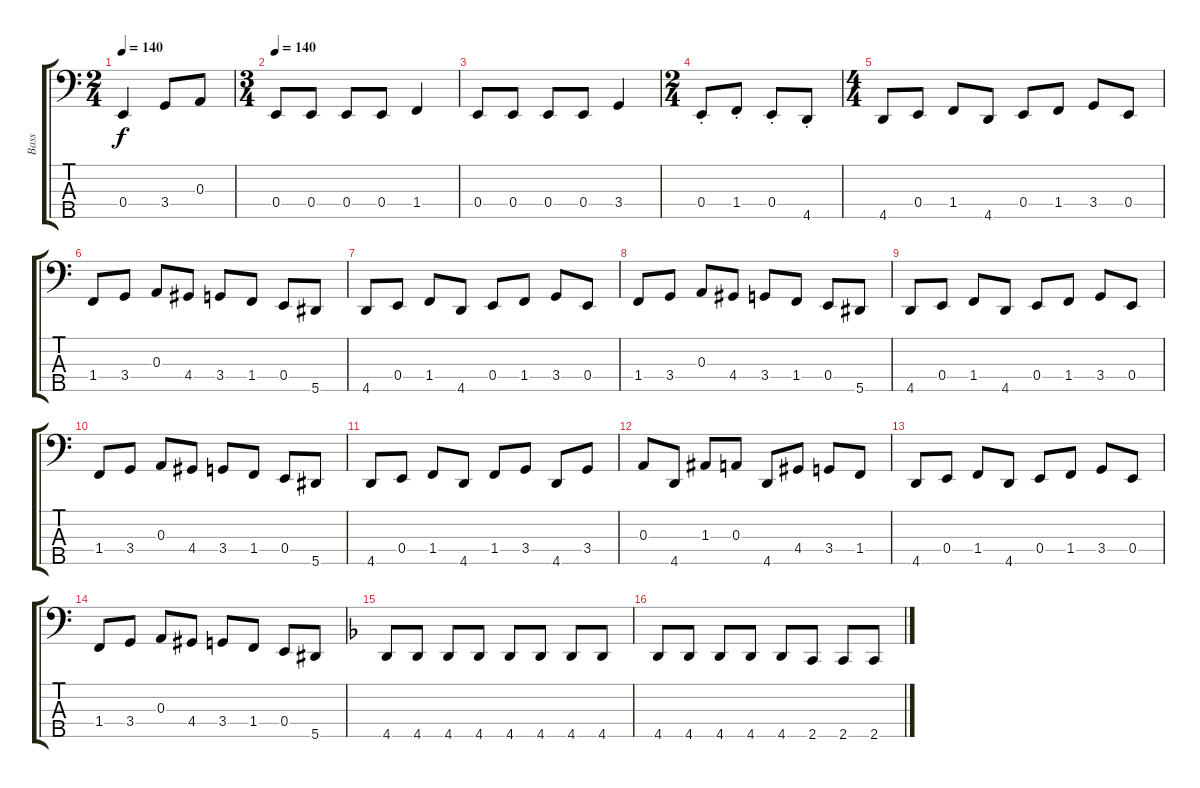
\track ("Bass" "Bass") {instrument electricbassfinger}
\staff {score tabs}
\tuning (G2 D2 A1 E1 Bb0) {hide}
\ts (2 4)
\tempo 140
\clef f4
\ks aminor
0.4.4{dy f} 3.4.8 0.3.8 |
\ts (3 4)
\tempo 140
0.4.8 0.4.8 0.4.8 0.4.8 1.4.4 |
0.4.8 0.4.8 0.4.8 0.4.8 3.4.4 |
\ts (2 4)
0.4{st}.8 1.4{st}.8 0.4{st}.8 4.5{st}.8 |
\ts (4 4)
4.5.8 0.4.8 1.4.8 4.5.8 0.4.8 1.4.8 3.4.8 0.4.8 |
1.4.8 3.4.8 0.3.8 4.4.8 3.4.8 1.4.8 0.4.8 5.5.8 |
4.5.8 0.4.8 1.4.8 4.5.8 0.4.8 1.4.8 3.4.8 0.4.8 |
1.4.8 3.4.8 0.3.8 4.4.8 3.4.8 1.4.8 0.4.8 5.5.8 |
4.5.8 0.4.8 1.4.8 4.5.8 0.4.8 1.4.8 3.4.8 0.4.8 |
1.4.8 3.4.8 0.3.8 4.4.8 3.4.8 1.4.8 0.4.8 5.5.8 |
4.5.8 0.4.8 1.4.8 4.5.8 1.4.8 3.4.8 4.5.8 3.4.8 |
0.3.8 4.5.8 1.3.8 0.3.8 4.5.8 4.4.8 3.4.8 1.4.8 |
4.5.8 0.4.8 1.4.8 4.5.8 0.4.8 1.4.8 3.4.8 0.4.8 |
1.4.8 3.4.8 0.3.8 4.4.8 3.4.8 1.4.8 0.4.8 5.5.8 |
\ks dminor
4.5.8 4.5.8 4.5.8 4.5.8 4.5.8 4.5.8 4.5.8 4.5.8 |
4.5.8 4.5.8 4.5.8 4.5.8 4.5.8 2.5.8 2.5.8 2.5.8
